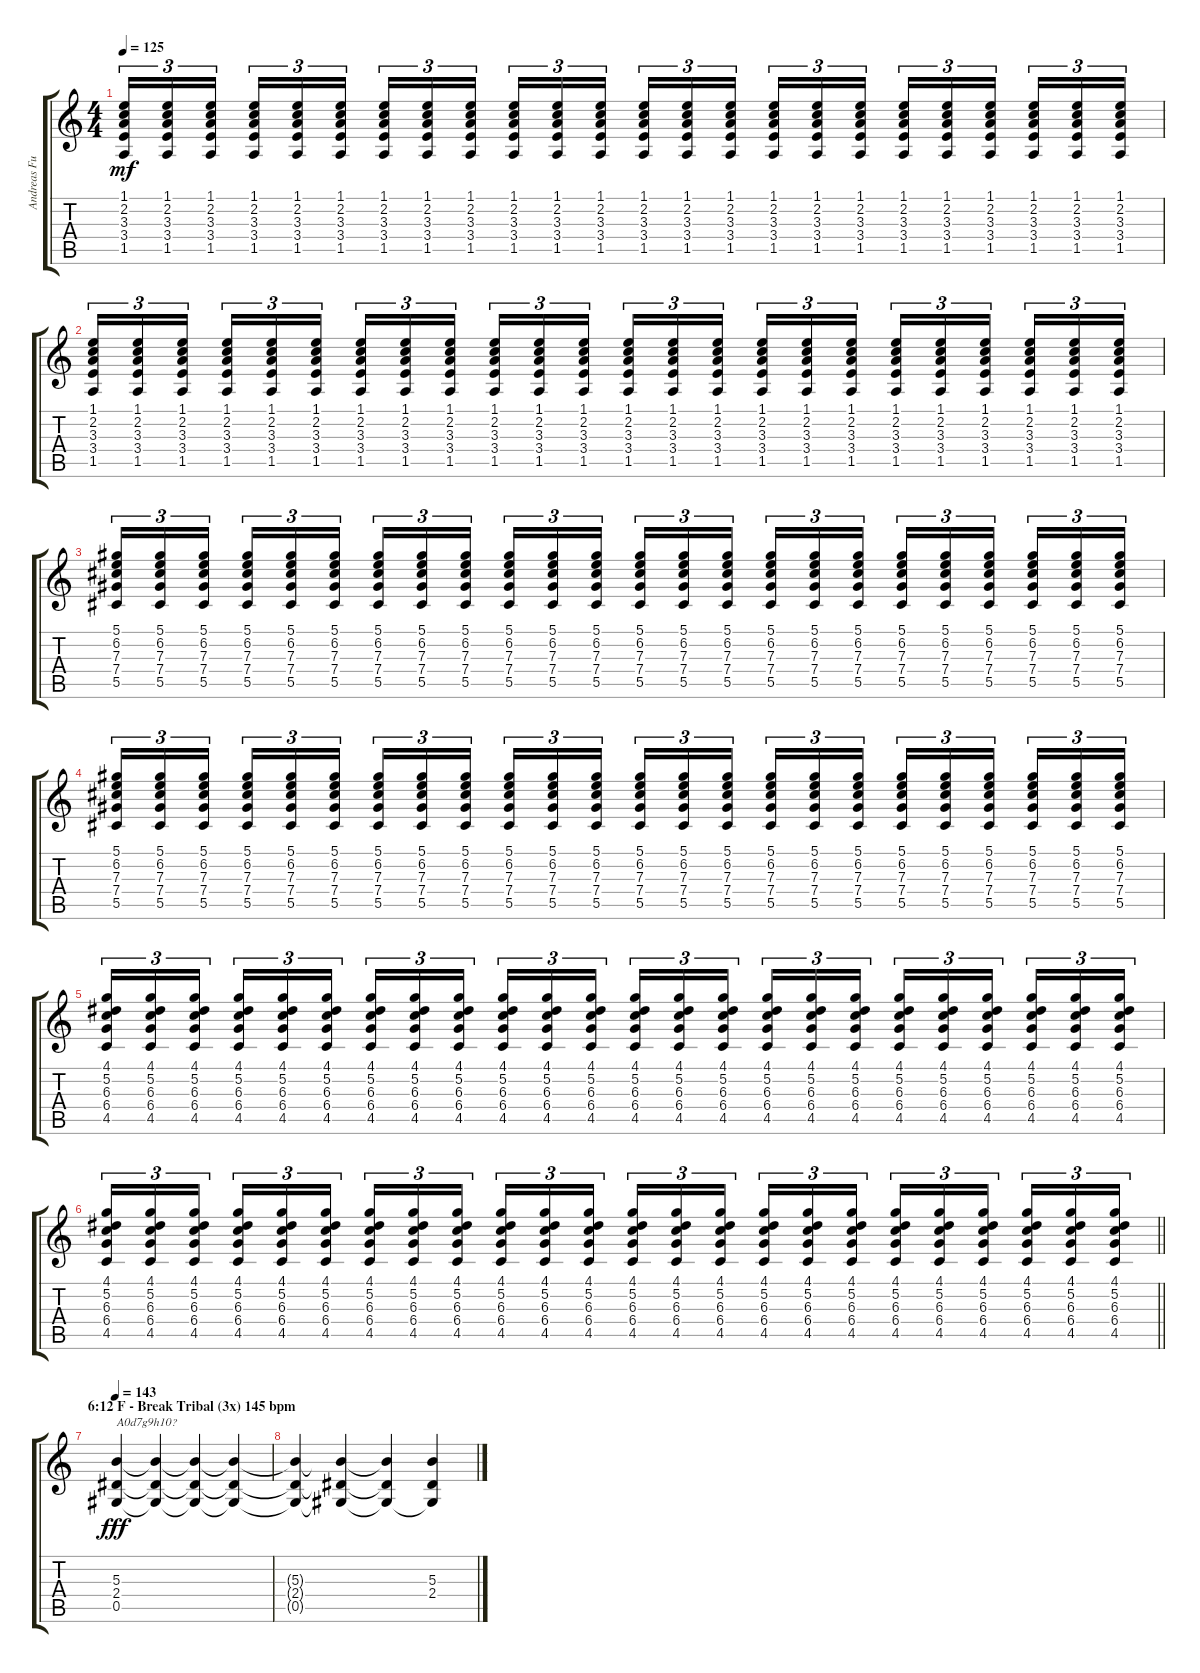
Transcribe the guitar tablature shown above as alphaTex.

\track ("Andreas Fullmestad (D# Tuning)" "Andreas Fu") {instrument distortionguitar}
\staff {score tabs}
\tuning (Eb4 Bb3 Gb3 Db3 Ab2 Eb2) {hide}
\ts (4 4)
\tempo 125
\clef g2
\ks c
(1.1 2.2 3.3 3.4 1.5).16{tu (3 2) dy mf} (1.1 2.2 3.3 3.4 1.5).16{tu (3 2)} (1.1 2.2 3.3 3.4 1.5).16{tu (3 2) beam splitsecondary} (1.1 2.2 3.3 3.4 1.5).16{tu (3 2)} (1.1 2.2 3.3 3.4 1.5).16{tu (3 2)} (1.1 2.2 3.3 3.4 1.5).16{tu (3 2)} (1.1 2.2 3.3 3.4 1.5).16{tu (3 2)} (1.1 2.2 3.3 3.4 1.5).16{tu (3 2)} (1.1 2.2 3.3 3.4 1.5).16{tu (3 2) beam splitsecondary} (1.1 2.2 3.3 3.4 1.5).16{tu (3 2)} (1.1 2.2 3.3 3.4 1.5).16{tu (3 2)} (1.1 2.2 3.3 3.4 1.5).16{tu (3 2)} (1.1 2.2 3.3 3.4 1.5).16{tu (3 2)} (1.1 2.2 3.3 3.4 1.5).16{tu (3 2)} (1.1 2.2 3.3 3.4 1.5).16{tu (3 2) beam splitsecondary} (1.1 2.2 3.3 3.4 1.5).16{tu (3 2)} (1.1 2.2 3.3 3.4 1.5).16{tu (3 2)} (1.1 2.2 3.3 3.4 1.5).16{tu (3 2)} (1.1 2.2 3.3 3.4 1.5).16{tu (3 2)} (1.1 2.2 3.3 3.4 1.5).16{tu (3 2)} (1.1 2.2 3.3 3.4 1.5).16{tu (3 2) beam splitsecondary} (1.1 2.2 3.3 3.4 1.5).16{tu (3 2)} (1.1 2.2 3.3 3.4 1.5).16{tu (3 2)} (1.1 2.2 3.3 3.4 1.5).16{tu (3 2)} |
(1.1 2.2 3.3 3.4 1.5).16{tu (3 2)} (1.1 2.2 3.3 3.4 1.5).16{tu (3 2)} (1.1 2.2 3.3 3.4 1.5).16{tu (3 2) beam splitsecondary} (1.1 2.2 3.3 3.4 1.5).16{tu (3 2)} (1.1 2.2 3.3 3.4 1.5).16{tu (3 2)} (1.1 2.2 3.3 3.4 1.5).16{tu (3 2)} (1.1 2.2 3.3 3.4 1.5).16{tu (3 2)} (1.1 2.2 3.3 3.4 1.5).16{tu (3 2)} (1.1 2.2 3.3 3.4 1.5).16{tu (3 2) beam splitsecondary} (1.1 2.2 3.3 3.4 1.5).16{tu (3 2)} (1.1 2.2 3.3 3.4 1.5).16{tu (3 2)} (1.1 2.2 3.3 3.4 1.5).16{tu (3 2)} (1.1 2.2 3.3 3.4 1.5).16{tu (3 2)} (1.1 2.2 3.3 3.4 1.5).16{tu (3 2)} (1.1 2.2 3.3 3.4 1.5).16{tu (3 2) beam splitsecondary} (1.1 2.2 3.3 3.4 1.5).16{tu (3 2)} (1.1 2.2 3.3 3.4 1.5).16{tu (3 2)} (1.1 2.2 3.3 3.4 1.5).16{tu (3 2)} (1.1 2.2 3.3 3.4 1.5).16{tu (3 2)} (1.1 2.2 3.3 3.4 1.5).16{tu (3 2)} (1.1 2.2 3.3 3.4 1.5).16{tu (3 2) beam splitsecondary} (1.1 2.2 3.3 3.4 1.5).16{tu (3 2)} (1.1 2.2 3.3 3.4 1.5).16{tu (3 2)} (1.1 2.2 3.3 3.4 1.5).16{tu (3 2)} |
(5.1 6.2 7.3 7.4 5.5).16{tu (3 2)} (5.1 6.2 7.3 7.4 5.5).16{tu (3 2)} (5.1 6.2 7.3 7.4 5.5).16{tu (3 2) beam splitsecondary} (5.1 6.2 7.3 7.4 5.5).16{tu (3 2)} (5.1 6.2 7.3 7.4 5.5).16{tu (3 2)} (5.1 6.2 7.3 7.4 5.5).16{tu (3 2)} (5.1 6.2 7.3 7.4 5.5).16{tu (3 2)} (5.1 6.2 7.3 7.4 5.5).16{tu (3 2)} (5.1 6.2 7.3 7.4 5.5).16{tu (3 2) beam splitsecondary} (5.1 6.2 7.3 7.4 5.5).16{tu (3 2)} (5.1 6.2 7.3 7.4 5.5).16{tu (3 2)} (5.1 6.2 7.3 7.4 5.5).16{tu (3 2)} (5.1 6.2 7.3 7.4 5.5).16{tu (3 2)} (5.1 6.2 7.3 7.4 5.5).16{tu (3 2)} (5.1 6.2 7.3 7.4 5.5).16{tu (3 2) beam splitsecondary} (5.1 6.2 7.3 7.4 5.5).16{tu (3 2)} (5.1 6.2 7.3 7.4 5.5).16{tu (3 2)} (5.1 6.2 7.3 7.4 5.5).16{tu (3 2)} (5.1 6.2 7.3 7.4 5.5).16{tu (3 2)} (5.1 6.2 7.3 7.4 5.5).16{tu (3 2)} (5.1 6.2 7.3 7.4 5.5).16{tu (3 2) beam splitsecondary} (5.1 6.2 7.3 7.4 5.5).16{tu (3 2)} (5.1 6.2 7.3 7.4 5.5).16{tu (3 2)} (5.1 6.2 7.3 7.4 5.5).16{tu (3 2)} |
(5.1 6.2 7.3 7.4 5.5).16{tu (3 2)} (5.1 6.2 7.3 7.4 5.5).16{tu (3 2)} (5.1 6.2 7.3 7.4 5.5).16{tu (3 2) beam splitsecondary} (5.1 6.2 7.3 7.4 5.5).16{tu (3 2)} (5.1 6.2 7.3 7.4 5.5).16{tu (3 2)} (5.1 6.2 7.3 7.4 5.5).16{tu (3 2)} (5.1 6.2 7.3 7.4 5.5).16{tu (3 2)} (5.1 6.2 7.3 7.4 5.5).16{tu (3 2)} (5.1 6.2 7.3 7.4 5.5).16{tu (3 2) beam splitsecondary} (5.1 6.2 7.3 7.4 5.5).16{tu (3 2)} (5.1 6.2 7.3 7.4 5.5).16{tu (3 2)} (5.1 6.2 7.3 7.4 5.5).16{tu (3 2)} (5.1 6.2 7.3 7.4 5.5).16{tu (3 2)} (5.1 6.2 7.3 7.4 5.5).16{tu (3 2)} (5.1 6.2 7.3 7.4 5.5).16{tu (3 2) beam splitsecondary} (5.1 6.2 7.3 7.4 5.5).16{tu (3 2)} (5.1 6.2 7.3 7.4 5.5).16{tu (3 2)} (5.1 6.2 7.3 7.4 5.5).16{tu (3 2)} (5.1 6.2 7.3 7.4 5.5).16{tu (3 2)} (5.1 6.2 7.3 7.4 5.5).16{tu (3 2)} (5.1 6.2 7.3 7.4 5.5).16{tu (3 2) beam splitsecondary} (5.1 6.2 7.3 7.4 5.5).16{tu (3 2)} (5.1 6.2 7.3 7.4 5.5).16{tu (3 2)} (5.1 6.2 7.3 7.4 5.5).16{tu (3 2)} |
(4.1 5.2 6.3 6.4 4.5).16{tu (3 2)} (4.1 5.2 6.3 6.4 4.5).16{tu (3 2)} (4.1 5.2 6.3 6.4 4.5).16{tu (3 2) beam splitsecondary} (4.1 5.2 6.3 6.4 4.5).16{tu (3 2)} (4.1 5.2 6.3 6.4 4.5).16{tu (3 2)} (4.1 5.2 6.3 6.4 4.5).16{tu (3 2)} (4.1 5.2 6.3 6.4 4.5).16{tu (3 2)} (4.1 5.2 6.3 6.4 4.5).16{tu (3 2)} (4.1 5.2 6.3 6.4 4.5).16{tu (3 2) beam splitsecondary} (4.1 5.2 6.3 6.4 4.5).16{tu (3 2)} (4.1 5.2 6.3 6.4 4.5).16{tu (3 2)} (4.1 5.2 6.3 6.4 4.5).16{tu (3 2)} (4.1 5.2 6.3 6.4 4.5).16{tu (3 2)} (4.1 5.2 6.3 6.4 4.5).16{tu (3 2)} (4.1 5.2 6.3 6.4 4.5).16{tu (3 2) beam splitsecondary} (4.1 5.2 6.3 6.4 4.5).16{tu (3 2)} (4.1 5.2 6.3 6.4 4.5).16{tu (3 2)} (4.1 5.2 6.3 6.4 4.5).16{tu (3 2)} (4.1 5.2 6.3 6.4 4.5).16{tu (3 2)} (4.1 5.2 6.3 6.4 4.5).16{tu (3 2)} (4.1 5.2 6.3 6.4 4.5).16{tu (3 2) beam splitsecondary} (4.1 5.2 6.3 6.4 4.5).16{tu (3 2)} (4.1 5.2 6.3 6.4 4.5).16{tu (3 2)} (4.1 5.2 6.3 6.4 4.5).16{tu (3 2)} |
\barLineRight lightlight
(4.1 5.2 6.3 6.4 4.5).16{tu (3 2)} (4.1 5.2 6.3 6.4 4.5).16{tu (3 2)} (4.1 5.2 6.3 6.4 4.5).16{tu (3 2) beam splitsecondary} (4.1 5.2 6.3 6.4 4.5).16{tu (3 2)} (4.1 5.2 6.3 6.4 4.5).16{tu (3 2)} (4.1 5.2 6.3 6.4 4.5).16{tu (3 2)} (4.1 5.2 6.3 6.4 4.5).16{tu (3 2)} (4.1 5.2 6.3 6.4 4.5).16{tu (3 2)} (4.1 5.2 6.3 6.4 4.5).16{tu (3 2) beam splitsecondary} (4.1 5.2 6.3 6.4 4.5).16{tu (3 2)} (4.1 5.2 6.3 6.4 4.5).16{tu (3 2)} (4.1 5.2 6.3 6.4 4.5).16{tu (3 2)} (4.1 5.2 6.3 6.4 4.5).16{tu (3 2)} (4.1 5.2 6.3 6.4 4.5).16{tu (3 2)} (4.1 5.2 6.3 6.4 4.5).16{tu (3 2) beam splitsecondary} (4.1 5.2 6.3 6.4 4.5).16{tu (3 2)} (4.1 5.2 6.3 6.4 4.5).16{tu (3 2)} (4.1 5.2 6.3 6.4 4.5).16{tu (3 2)} (4.1 5.2 6.3 6.4 4.5).16{tu (3 2)} (4.1 5.2 6.3 6.4 4.5).16{tu (3 2)} (4.1 5.2 6.3 6.4 4.5).16{tu (3 2) beam splitsecondary} (4.1 5.2 6.3 6.4 4.5).16{tu (3 2)} (4.1 5.2 6.3 6.4 4.5).16{tu (3 2)} (4.1 5.2 6.3 6.4 4.5).16{tu (3 2)} |
\section ("" "6:12 F - Break Tribal (3x) 145 bpm")
\tempo 143
(5.3 2.4 0.5).4{txt "A0d7g9h10?" dy fff} (5.3{t} 2.4{t} 0.5{t}).4 (5.3{t} 2.4{t} 0.5{t}).4 (5.3{t} 2.4{t} 0.5{t}).4 |
(5.3{t} 2.4{t} 0.5{t}).4 (5.3{t} 2.4{t} 0.5{t}).4 (5.3{t} 2.4{t} 0.5{t}).4 (5.3 2.4 0.5{t}).4
